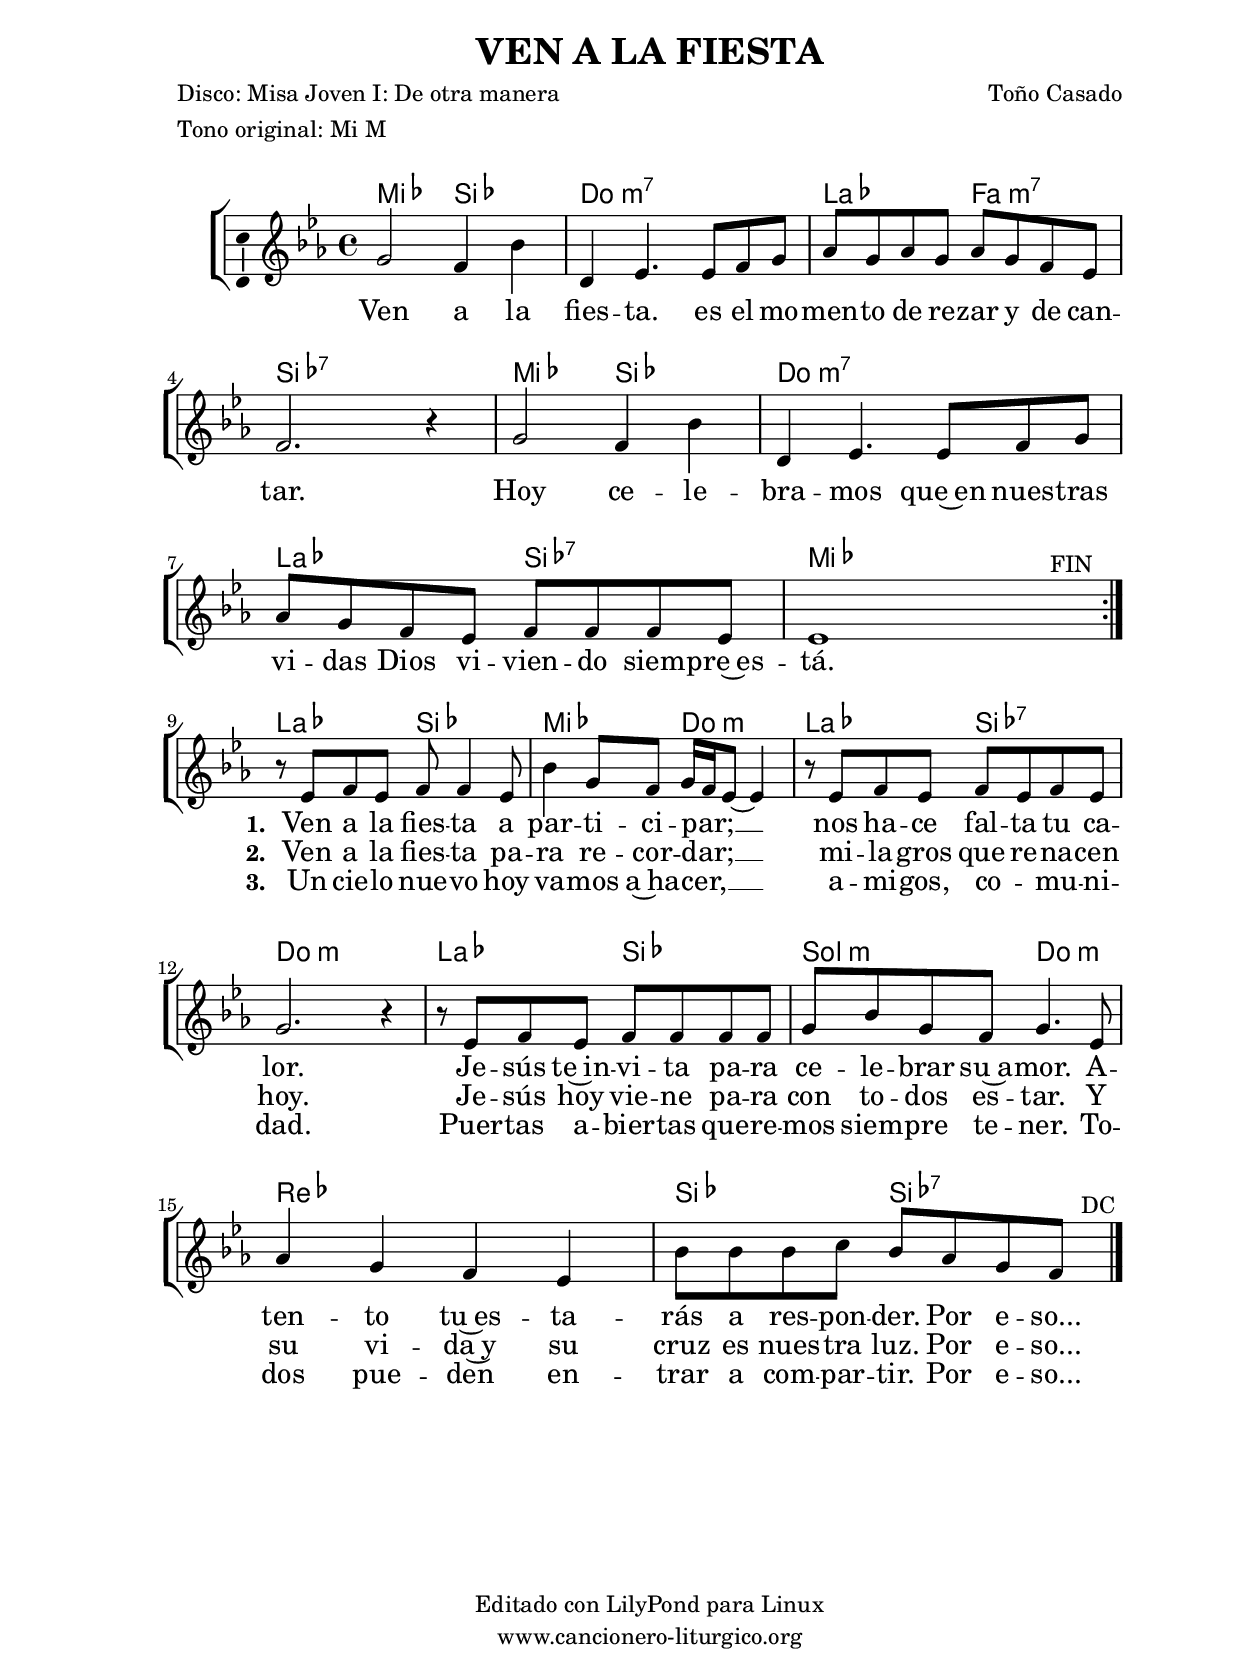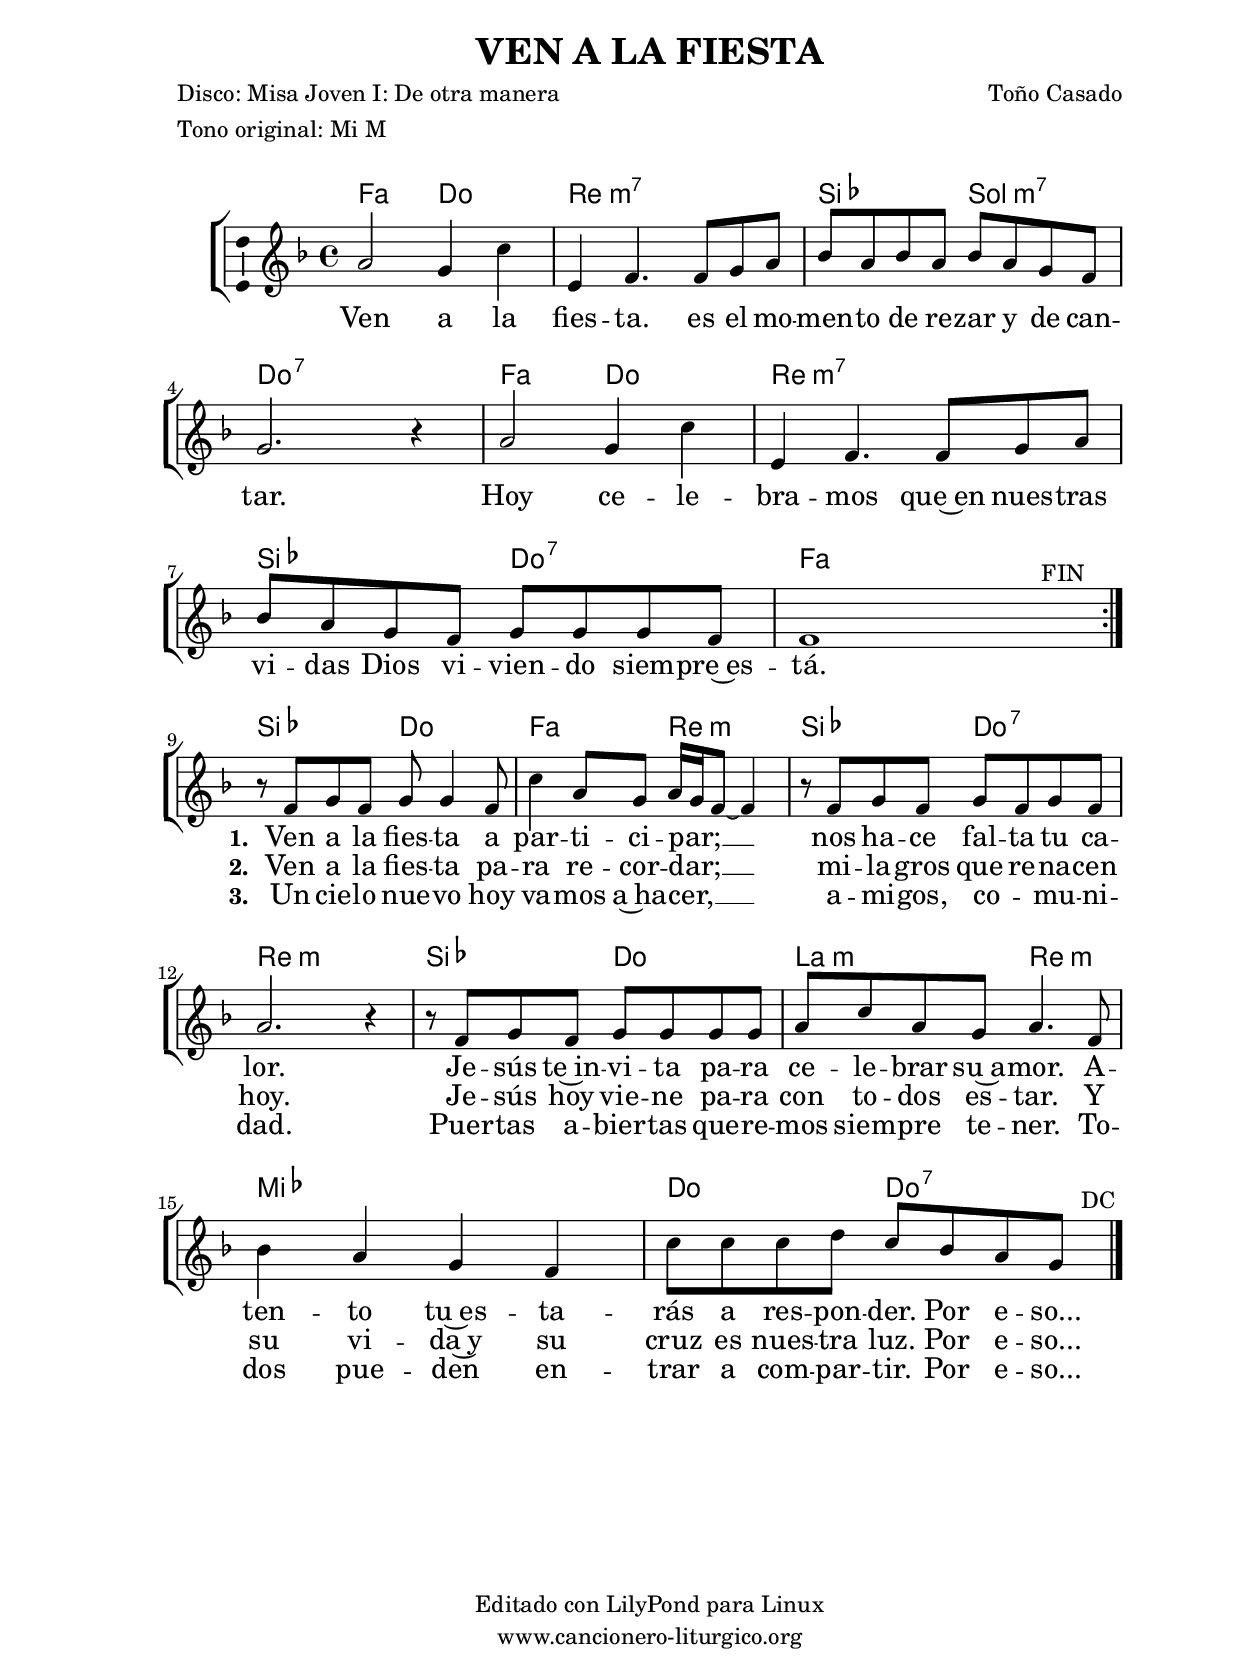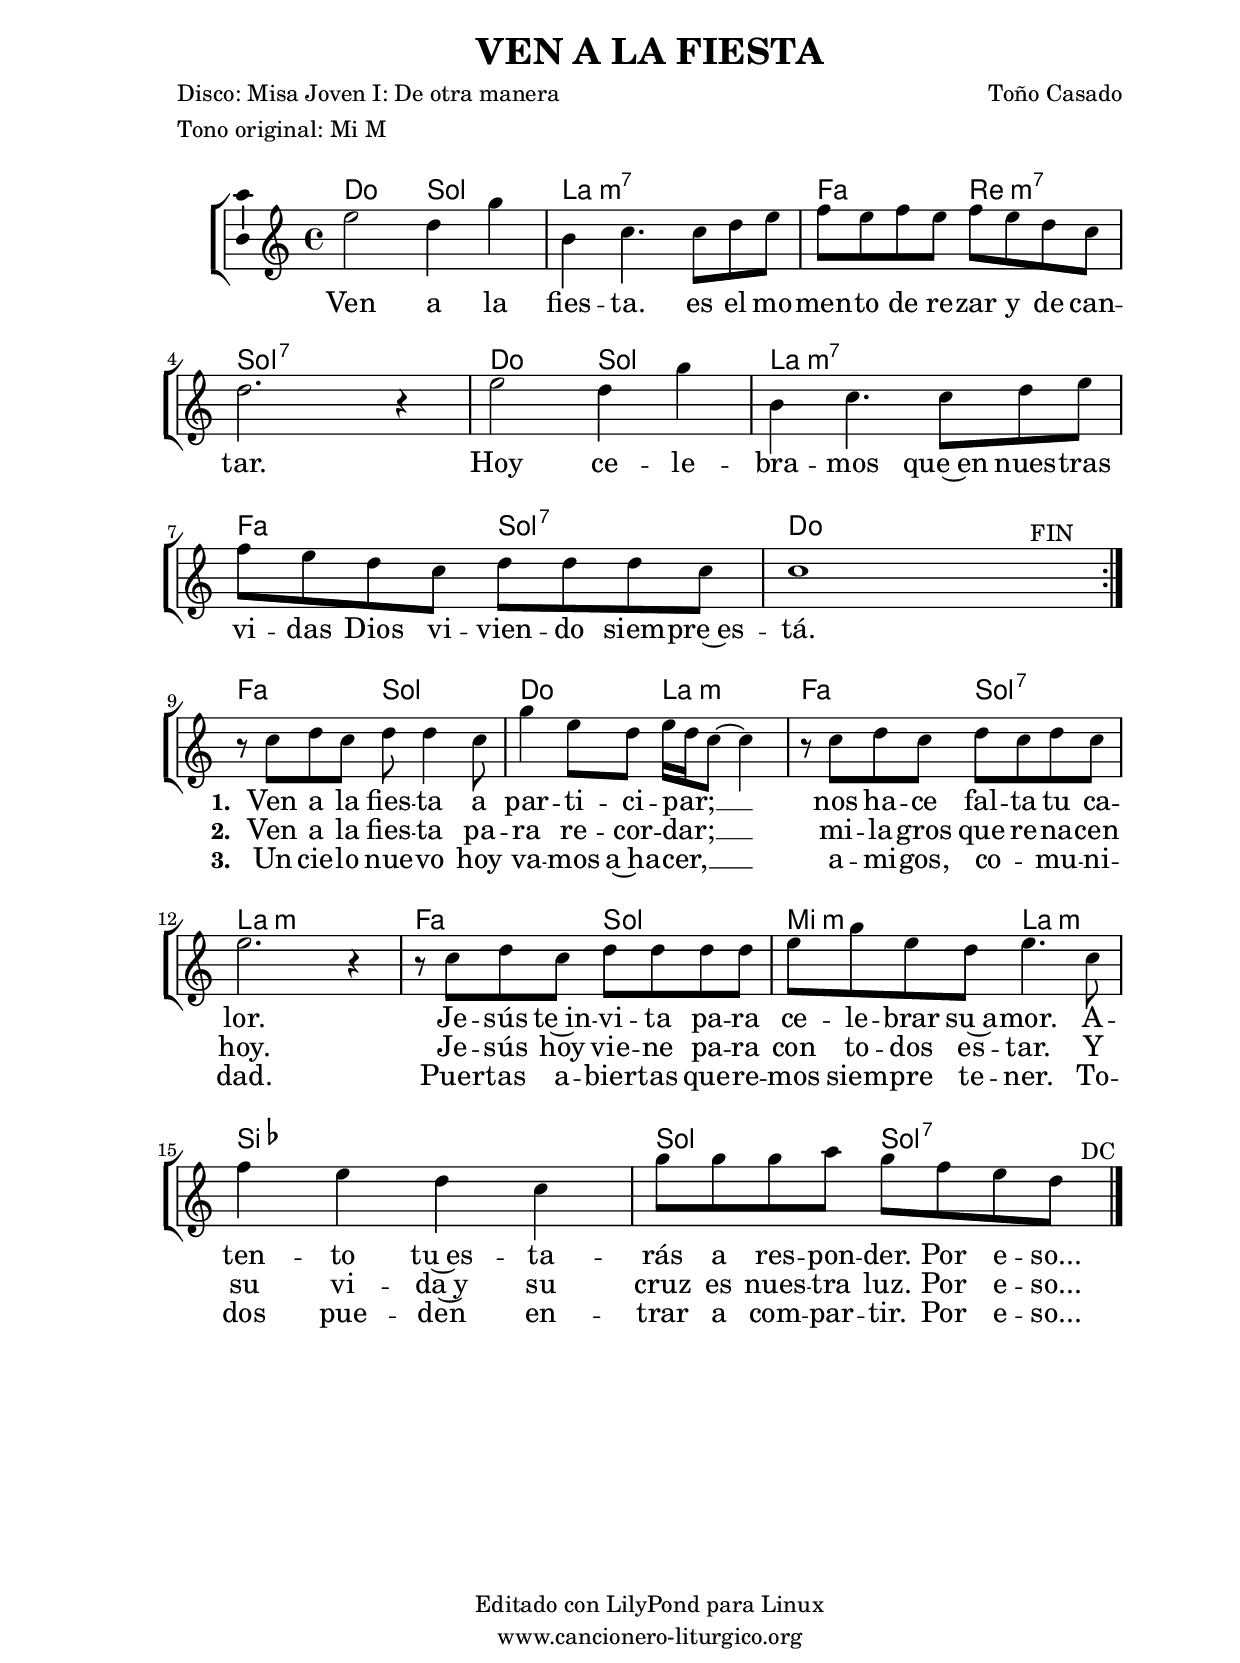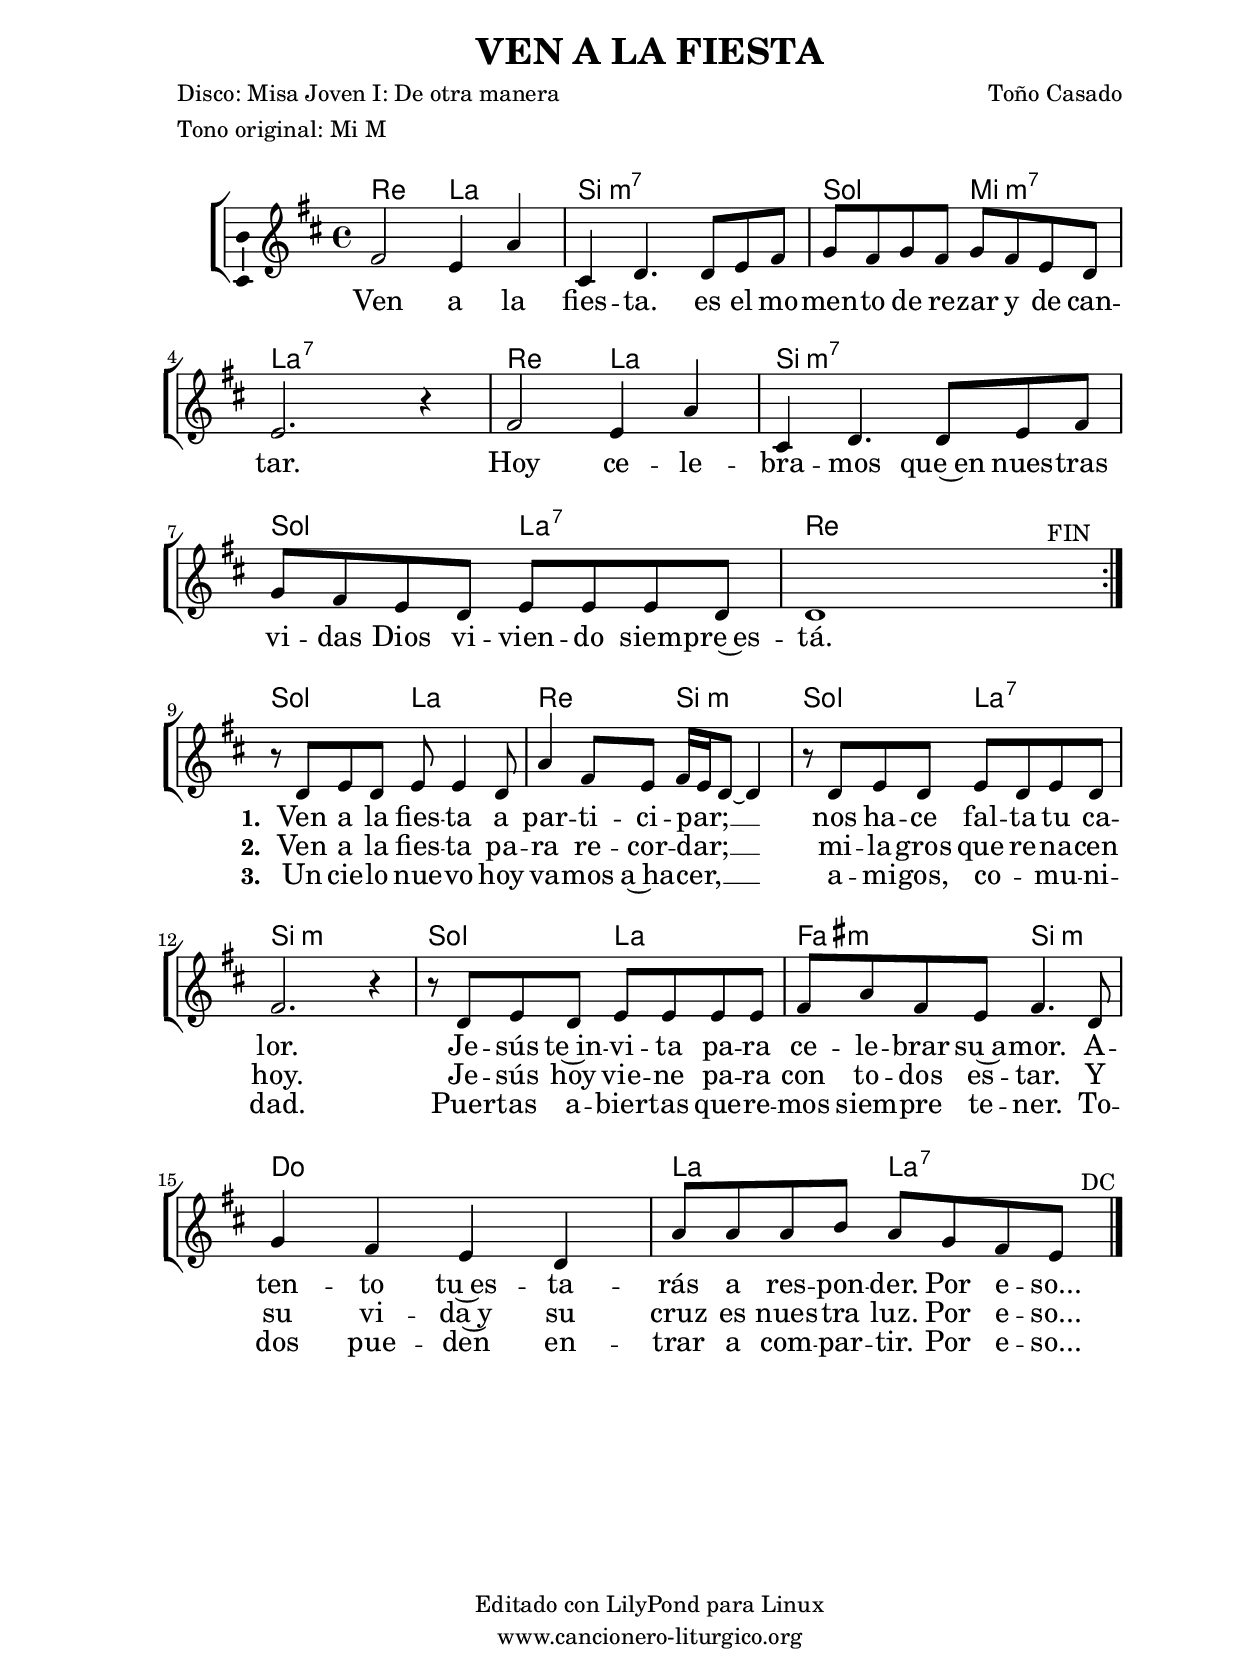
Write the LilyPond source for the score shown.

%
%para convertir .midi en .wav:
%timidity filename.midi -Ow -o finename.wav
%
%
%Para convertir de .wav a .mp3:
%lame -h -m j filename.wav
%
%
%para escuchar el midi:
%timidity nombrefichero.midi
%


%versión de lilypond para la que se ha escrito esta partitura:
\version "2.16.0"

	%Tamaño papel
	#(set-default-paper-size "a4")
	%Tamaño partitura
	#(set-global-staff-size 20)
	%No responde al pulsar sobre una nota
	#(ly:set-option 'point-and-click #f)

%parámetros del encabezamiento:
\header {
	title = "VEN A LA FIESTA"
	subtitle = ""
	composer = "Toño Casado"
	poet = "Disco: Misa Joven I: De otra manera"
	meter = "Tono original: Mi M"
	arranger = ""
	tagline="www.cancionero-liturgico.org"
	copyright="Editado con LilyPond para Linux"
	}

%parámetros asociados al papel:
\paper  {
	oddHeaderMarkup = \markup {\fill-line { \on-the-fly #not-first-page \fromproperty #'header:title \on-the-fly #not-first-page \fromproperty #'header:composer }}
	evenHeaderMarkup = \markup {\fill-line { \fromproperty #'header:composer \fromproperty #'header:title }}
	#(set-paper-size "a4")
	print-page-number = ##f
	first-page-number = 1
	print-first-page-number = ##f
%	head-separation = 3.0 \cm
	top-margin = 2.0 \cm
%%%	bottom-margin = 0.5\cm
	bottom-margin = 0.25\cm
	left-margin = 3.0 \cm
	line-width = 16.0 \cm 
	indent = 8\mm
	interscoreline = 2.\mm
	between-system-space = 15\mm
%	para que las partituras no llenen la hoja:
	ragged-bottom = ##t
%	idem para la última hoja:
	ragged-last-bottom = ##f
%	para que las partituras llenen el ancho del papel:
	ragged-last = ##f
	after-title-space = 2.5 \cm
page-count=1
%system-count=6

	%Flexible Vertical Spacing
	markup-markup-spacing =
	#'((basic-distance . 15) (minimum-distance . 10) (padding . 3))
	markup-system-spacing =
	#'((basic-distance . 15) (minimum-distance . 15) (padding . 3))
	system-system-spacing =
	#'((basic-distance . 15) (minimum-distance . 15) (padding . 3))
	score-system-spacing =
	#'((basic-distance . 10) (minimum-distance . 10) (padding . 5))
%	top-system-spacing = % header
%	#'((basic-distance . 8) (minimum-distance . 0) (padding . 0))
%	top-markup-spacing =
%	#'((basic-distance . 20) (minimum-distance . 20) (padding . 0))
	last-bottom-spacing = % footer
	#'((basic-distance . 10) (minimum-distance . 10) (padding . 0))
	score-markup-spacing =
	#'((basic-distance . 10) (minimum-distance . 10) (padding . 0))

	}


%parámetros que afectan a toda la partitura:
global =  {
	%clave de sol (G):
	\clef G
	%armadura:
	\transpose e ees
	\key e \major
	\tempo 4=120
	\set Score.tempoHideNote = ##t
	}


acordesintro = {
	\italianChords
	\chordmode {
	\transpose e ees
{


}
}
}



melodiaintro = 
	\transpose e ees
{

\relative c''{
\time 4/4


}

%\bar "|."
}


acordes = {
	\italianChords
	\chordmode {
	\transpose e ees
{

\repeat volta 2 {
e2 b cis:m7 cis:m7 a fis:m7 b:7 b:7
e2 b cis:m7 cis:m7 a b:7 e e
}

a2 b e cis:m a b:7 cis:m cis:m
a2 b gis:m cis:m d d b b:7

}
}
}

melodia = 
	\transpose e ees
{
\relative c''{

\time 4/4

\repeat volta 2 {
gis2 fis4 b
dis,4 e4. e8 fis gis
a8 gis a gis a gis fis e
fis2. r4
gis2 fis4 b
dis,4 e4. e8 fis gis
a8 gis fis e fis fis fis e
e1^"                                      FIN"
}

\break

r8 e8 fis e fis fis4 e8
b'4 gis8 fis gis16 fis e8~e4
r8 e8 fis e fis e fis e
gis2. r4
r8 e8 fis e fis fis fis fis
gis8 b gis fis gis4. e8
a4 gis fis e
b'8 b b cis b a gis fis^"     DC "

\bar "|."
}
}


texto = \lyricmode {

Ven a la fies -- ta.
es el mo -- men -- to de re -- zar y de can -- tar.
Hoy ce -- le -- bra -- mos que~en nues -- tras vi -- das
Dios vi -- vien -- do siem -- pre~es -- tá.

\set stanza =#"1. " 
Ven a la fies -- ta a par -- ti -- ci -- par; __ _ _
nos ha -- ce fal -- ta tu ca -- lor.
Je -- sús te~in -- vi -- ta pa -- ra ce -- le -- brar su~a -- mor.
A -- ten -- to tu~es -- ta -- rás a res -- pon -- der. Por e -- so...

}

textodos = \lyricmode {

\skip1 \skip1 \skip1 \skip1 \skip1 \skip1 \skip1 \skip1 \skip1 \skip1
\skip1 \skip1 \skip1 \skip1 \skip1 \skip1 \skip1 \skip1 \skip1 \skip1
\skip1 \skip1 \skip1 \skip1 \skip1 \skip1 \skip1 \skip1 \skip1 \skip1
\skip1 \skip1 \skip1 \skip1

\set stanza =#"2. " 
Ven a la fies -- ta pa -- ra re -- cor -- dar; __ _ _
mi -- la -- gros que re -- na -- cen hoy.
Je -- sús hoy vie -- ne pa -- ra con to -- dos es -- tar.
Y su vi -- da~y su cruz es nues -- tra luz. Por e -- so...

}

textotres = \lyricmode {

\skip1 \skip1 \skip1 \skip1 \skip1 \skip1 \skip1 \skip1 \skip1 \skip1
\skip1 \skip1 \skip1 \skip1 \skip1 \skip1 \skip1 \skip1 \skip1 \skip1
\skip1 \skip1 \skip1 \skip1 \skip1 \skip1 \skip1 \skip1 \skip1 \skip1
\skip1 \skip1 \skip1 \skip1

\set stanza =#"3. " 
Un cie -- lo nue -- vo hoy va -- mos a~ha -- cer, __ _ _
a -- mi -- gos, co -- _ mu -- ni -- dad.
Puer -- tas a -- bier -- tas que -- re -- mos siem -- pre te -- ner.
To -- dos pue -- den en -- trar a com -- par -- tir. Por e -- so...

}


acordesintroStaff = \context ChordNames = acordesintroStaff <<
	\set chordChanges = ##t
	\acordesintro
	>>

acordesStaff = \context ChordNames = acordesStaff <<
	\set chordChanges = ##t
	\acordes
	>>


vozintroStaff = \context Voice = vozintroStaff
<<
	\override Staff.StaffSymbol #'staff-space = #(magstep -0.35)
	\set Staff.midiInstrument = #"english horn"
	\set Staff.midiMinimumVolume = #0.7
	\set Staff.midiMaximumVolume = #0.9
	\global
	\melodiaintro
	>>

vozStaff = \context Voice = vozStaff
\with {\consists "Ambitus_engraver"}
<<
%	\set Staff.instrumentName = ""
%	\set Staff.shortInstrumentName = ""
%	\set Staff.midiInstrument = #"clarinet"
%	\set Staff.midiInstrument = #"cello"
	\set Staff.midiInstrument = #"flute"
%	\set Staff.midiInstrument = #"electric guitar (jazz)"
%	\set Staff.midiInstrument = #"english horn"
%	\set Staff.midiInstrument = #"violin"
%	\set Staff.midiInstrument = #"glockenspiel"
	\set Staff.midiMinimumVolume = #0.7
	\set Staff.midiMaximumVolume = #0.9
	\global
	\melodia
	>>

textoStaff = \context Lyrics = textoStaff <<
	\lyricsto vozStaff \texto
	>>

textodosStaff = \context Lyrics = textodosStaff <<
	\lyricsto vozStaff \textodos
	>>

textotresStaff = \context Lyrics = textotresStaff <<
	\lyricsto vozStaff \textotres
	>>


\book {
%	\score {
%		\context ChoirStaff {
%			\override StaffGroup.SystemStartBracket #'collapse-height = #1
%			\override Score.SystemStartBar #'collapse-height = #1
%			<<
%			\acordesintroStaff
%			\vozintroStaff
%			>>
%			}
%		\layout {
%	    		\context {
%				\Lyrics
%				\override LyricText #'font-size = #2
%				}
%	   		 \context {
%				\Score
%				\override StaffSymbol #'staff-space = #(magstep +3)
%				}
%			}
%		}
	\score {
		\context ChoirStaff {
			\override StaffGroup.SystemStartBracket #'collapse-height = #1
			\override Score.SystemStartBar #'collapse-height = #1
			<<
			\acordesStaff
			\vozStaff
			\textoStaff
			\textodosStaff
			\textotresStaff
			>>
			}
		\layout {
	    		\context {
				\Lyrics
				\override LyricText #'font-size = #2
				}
	   		 \context {
				\Score
				\override StaffSymbol #'staff-space = #(magstep +3)
				}
			}
		}
	\score {
		\unfoldRepeats
		\context ChoirStaff {
%			<<
%			\acordesintroStaff
%			\vozintroStaff
%			>>
			<<
			\acordesStaff
			\vozStaff
			>>
			}
		\midi {
	  		\context {
	  			\Score
				tempoWholesPerMinute = #(ly:make-moment 70 4)
				}
			}
		}
	}



#(define output-suffix "C")
\book {
%	\score {
%		\context ChoirStaff {
%			\override StaffGroup.SystemStartBracket #'collapse-height = #1
%			\override Score.SystemStartBar #'collapse-height = #1
%\transpose c d
%			<<
%			\acordesintroStaff
%			\vozintroStaff
%			>>
%			}
%		\layout {
%	    		\context {
%				\Lyrics
%				\override LyricText #'font-size = #2
%				}
%	   		 \context {
%				\Score
%				\override StaffSymbol #'staff-space = #(magstep +3)
%				}
%			}
%		}
	\score {
		\context ChoirStaff {
			\override StaffGroup.SystemStartBracket #'collapse-height = #1
			\override Score.SystemStartBar #'collapse-height = #1
\transpose c d
			<<
			\acordesStaff
			\vozStaff
			\textoStaff
			\textodosStaff
			\textotresStaff
			>>
			}
		\layout {
	    		\context {
				\Lyrics
				\override LyricText #'font-size = #2
				}
	   		 \context {
				\Score
				\override StaffSymbol #'staff-space = #(magstep +3)
				}
			}
		}
	}

#(define output-suffix "S")
\book {
%	\score {
%		\context ChoirStaff {
%			\override StaffGroup.SystemStartBracket #'collapse-height = #1
%			\override Score.SystemStartBar #'collapse-height = #1
%\transpose c a
%			<<
%			\acordesintroStaff
%			\vozintroStaff
%			>>
%			}
%		\layout {
%	    		\context {
%				\Lyrics
%				\override LyricText #'font-size = #2
%				}
%	   		 \context {
%				\Score
%				\override StaffSymbol #'staff-space = #(magstep +3)
%				}
%			}
%		}
	\score {
		\context ChoirStaff {
			\override StaffGroup.SystemStartBracket #'collapse-height = #1
			\override Score.SystemStartBar #'collapse-height = #1
\transpose c a
			<<
			\acordesStaff
			\vozStaff
			\textoStaff
			\textodosStaff
			\textotresStaff
			>>
			}
		\layout {
	    		\context {
				\Lyrics
				\override LyricText #'font-size = #2
				}
	   		 \context {
				\Score
				\override StaffSymbol #'staff-space = #(magstep +3)
				}
			}
		}
	}

#(define output-suffix "kk")
\book {
%	\score {
%		\context ChoirStaff {
%			\override StaffGroup.SystemStartBracket #'collapse-height = #1
%			\override Score.SystemStartBar #'collapse-height = #1
%\transpose ees d
%			<<
%			\acordesintroStaff
%			\vozintroStaff
%			>>
%			}
%		\layout {
%	    		\context {
%				\Lyrics
%				\override LyricText #'font-size = #2
%				}
%	   		 \context {
%				\Score
%				\override StaffSymbol #'staff-space = #(magstep +3)
%				}
%			}
%		}
	\score {
		\context ChoirStaff {
			\override StaffGroup.SystemStartBracket #'collapse-height = #1
			\override Score.SystemStartBar #'collapse-height = #1
\transpose ees d
			<<
			\acordesStaff
			\vozStaff
			\textoStaff
			\textodosStaff
			\textotresStaff
			>>
			}
		\layout {
	    		\context {
				\Lyrics
				\override LyricText #'font-size = #2
				}
	   		 \context {
				\Score
				\override StaffSymbol #'staff-space = #(magstep +3)
				}
			}
		}
	}

